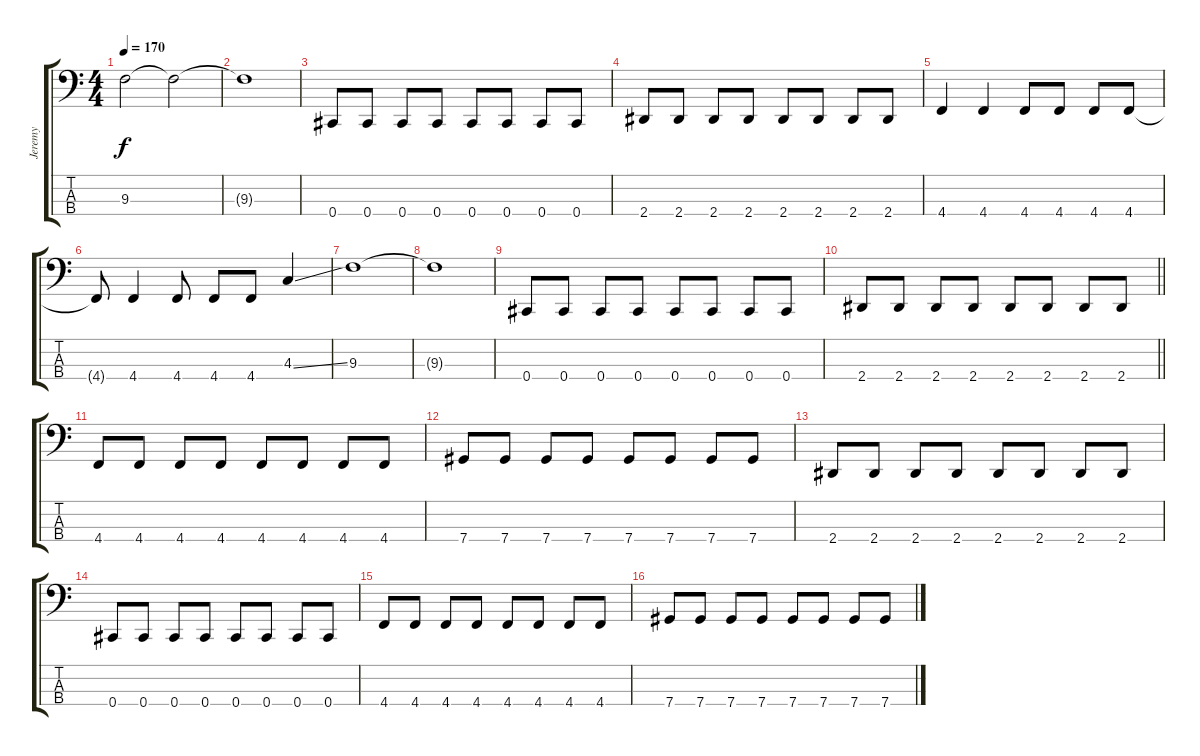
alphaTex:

\track ("Jeremy" "Jeremy") {instrument electricbassfinger}
\staff {score tabs}
\tuning (Gb2 Db2 Ab1 Db1) {hide}
\ts (4 4)
\tempo 170
\clef f4
\ks c
9.3.2{dy f} 9.3{t}.2 |
9.3{t}.1 |
0.4.8 0.4.8 0.4.8 0.4.8 0.4.8 0.4.8 0.4.8 0.4.8 |
2.4.8 2.4.8 2.4.8 2.4.8 2.4.8 2.4.8 2.4.8 2.4.8 |
4.4.4 4.4.4 4.4.8 4.4.8 4.4.8 4.4.8 |
4.4{t}.8 4.4.4 4.4.8 4.4.8 4.4.8 4.3{ss}.4 |
9.3.1 |
9.3{t}.1 |
0.4.8 0.4.8 0.4.8 0.4.8 0.4.8 0.4.8 0.4.8 0.4.8 |
\barLineRight lightlight
2.4.8 2.4.8 2.4.8 2.4.8 2.4.8 2.4.8 2.4.8 2.4.8 |
\section ("" "")
4.4.8 4.4.8 4.4.8 4.4.8 4.4.8 4.4.8 4.4.8 4.4.8 |
7.4.8 7.4.8 7.4.8 7.4.8 7.4.8 7.4.8 7.4.8 7.4.8 |
2.4.8 2.4.8 2.4.8 2.4.8 2.4.8 2.4.8 2.4.8 2.4.8 |
0.4.8 0.4.8 0.4.8 0.4.8 0.4.8 0.4.8 0.4.8 0.4.8 |
4.4.8 4.4.8 4.4.8 4.4.8 4.4.8 4.4.8 4.4.8 4.4.8 |
7.4.8 7.4.8 7.4.8 7.4.8 7.4.8 7.4.8 7.4.8 7.4.8
